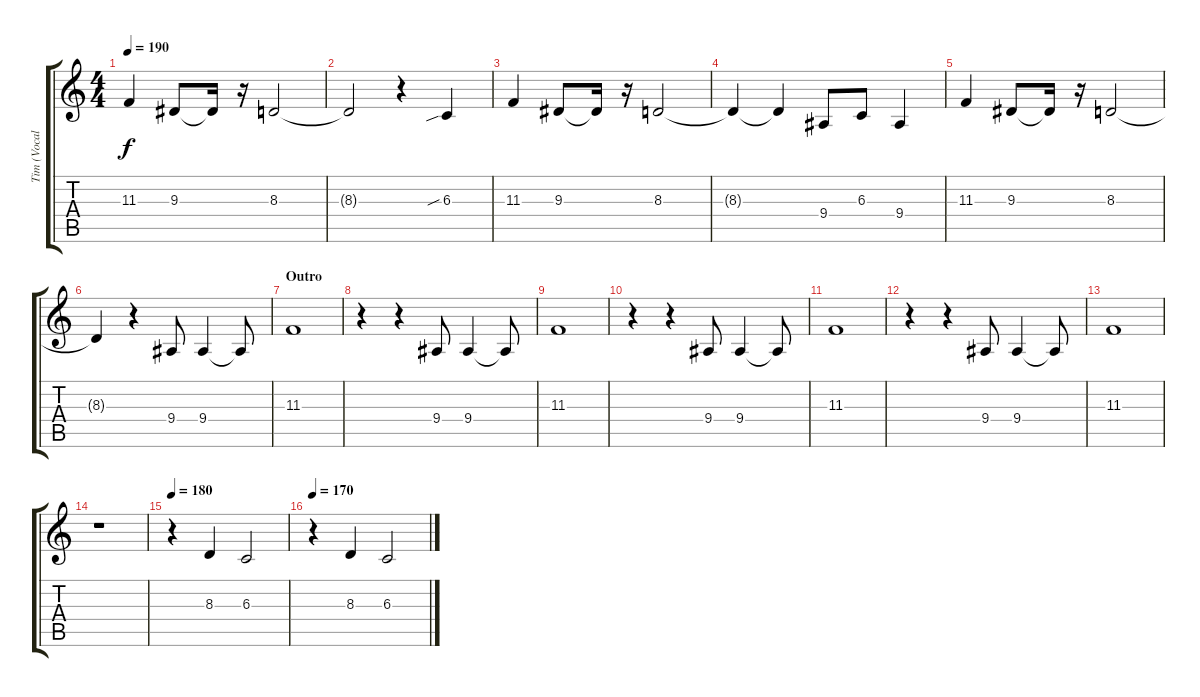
\track ("Tim (Vocals)" "Tim (Vocal") {instrument clarinet}
\staff {score tabs}
\tuning (Eb4 Bb3 Gb3 Db3 Ab2 Eb2) {hide}
\ts (4 4)
\tempo 190
\clef g2
\ks c
11.3.4{dy f} 9.3.8 9.3{t}.16 r.16 8.3.2 |
8.3{t}.2 r.4 6.3{sib}.4 |
11.3.4 9.3.8 9.3{t}.16 r.16 8.3.2 |
8.3{t}.4 8.3{t}.4 9.4.8 6.3.8 9.4.4 |
11.3.4 9.3.8 9.3{t}.16 r.16 8.3.2 |
8.3{t}.4 r.4 9.4.8 9.4.4 9.4{t}.8 |
\section ("" "Outro")
11.3.1 |
r.4 r.4 9.4.8{volume 12} 9.4.4 9.4{t}.8 |
11.3.1 |
r.4 r.4 9.4.8 9.4.4 9.4{t}.8 |
11.3.1 |
r.4 r.4 9.4.8 9.4.4 9.4{t}.8 |
11.3.1 |
r.1 |
\tempo 180
r.4 8.3.4 6.3.2 |
\tempo 170
r.4 8.3.4 6.3.2
